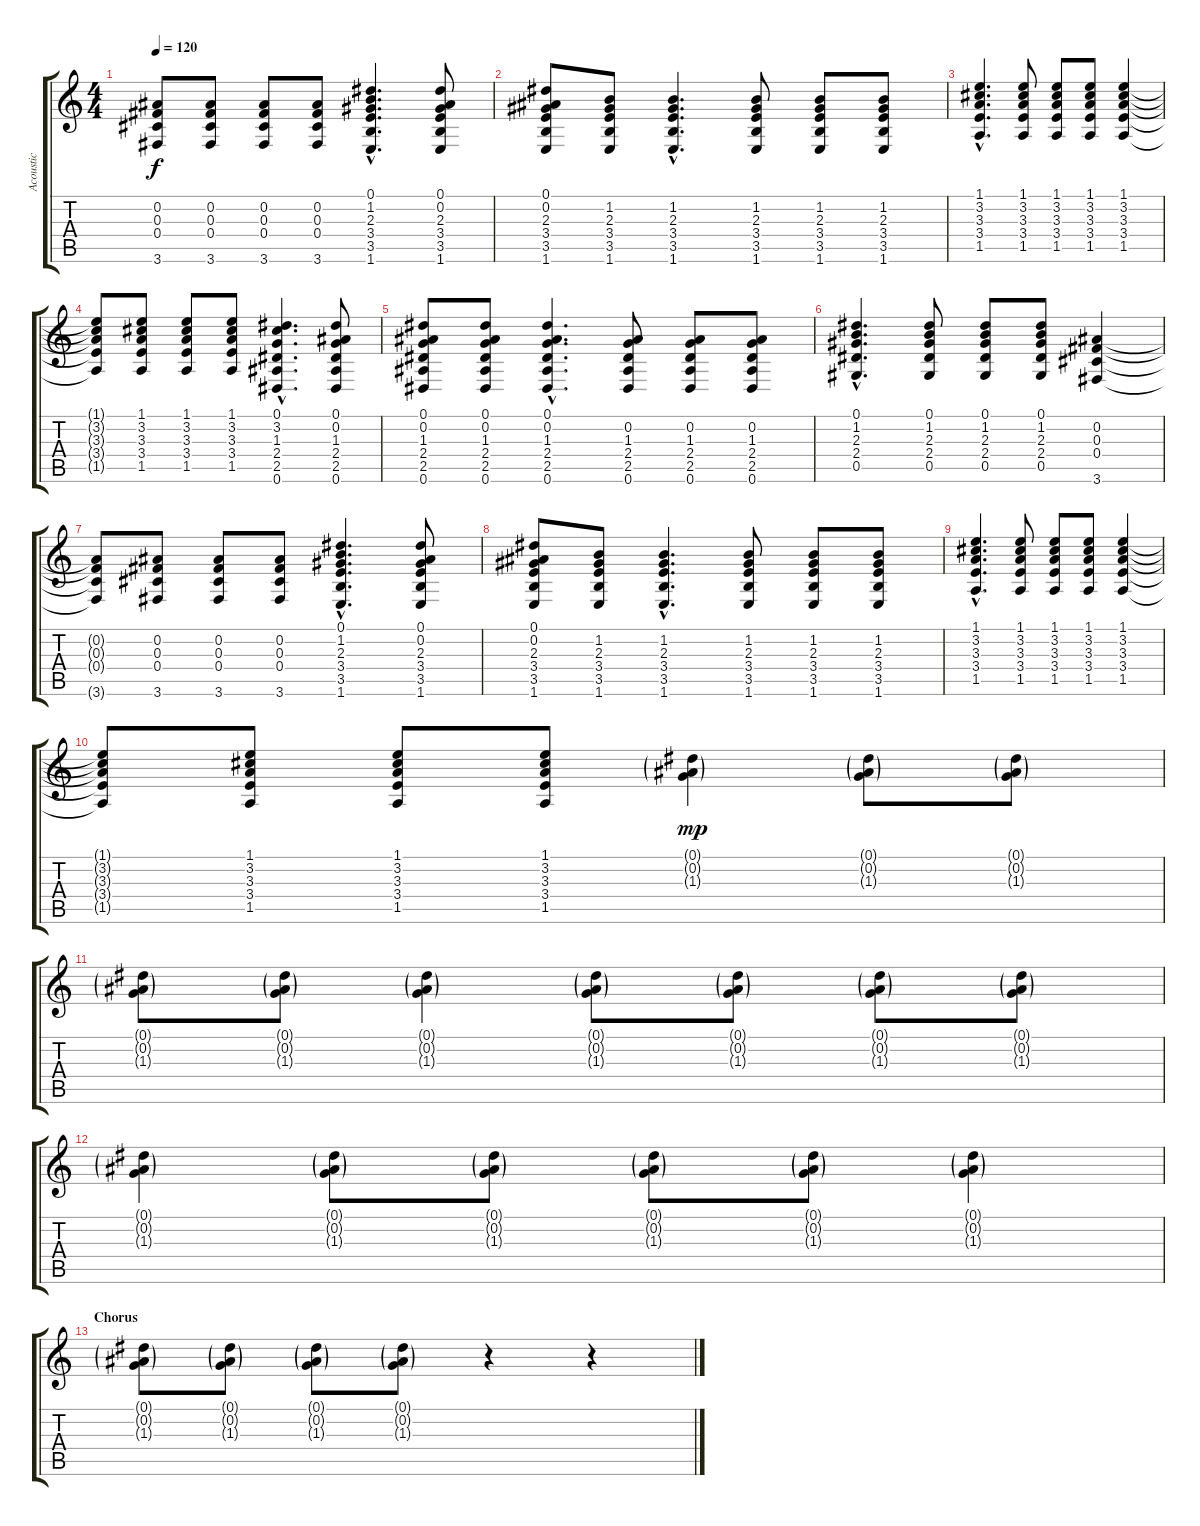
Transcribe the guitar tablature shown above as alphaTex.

\track ("Acoustic" "Acoustic") {instrument acousticguitarsteel}
\staff {score tabs}
\tuning (Eb4 Bb3 Gb3 Db3 Ab2 Eb2) {hide}
\ts (4 4)
\tempo 120
\clef g2
\ks c
(0.2{t} 0.3{t} 0.4{t} 3.6{t}).8{dy f} (0.2 0.3 0.4 3.6).8 (0.2 0.3 0.4 3.6).8 (0.2 0.3 0.4 3.6).8 (0.1{hac} 1.2{hac} 2.3{hac} 3.4{hac} 3.5{hac} 1.6{hac}).4{d} (0.1 0.2 2.3 3.4 3.5 1.6).8 |
(0.1 0.2 2.3 3.4 3.5 1.6).8 (1.2 2.3 3.4 3.5 1.6).8 (1.2{hac} 2.3{hac} 3.4{hac} 3.5{hac} 1.6{hac}).4{d} (1.2 2.3 3.4 3.5 1.6).8 (1.2 2.3 3.4 3.5 1.6).8 (1.2 2.3 3.4 3.5 1.6).8 |
(1.1{hac} 3.2{hac} 3.3{hac} 3.4{hac} 1.5{hac}).4{d} (1.1 3.2 3.3 3.4 1.5).8 (1.1 3.2 3.3 3.4 1.5).8 (1.1 3.2 3.3 3.4 1.5).8 (1.1 3.2 3.3 3.4 1.5).4 |
(1.1{t} 3.2{t} 3.3{t} 3.4{t} 1.5{t}).8 (1.1 3.2 3.3 3.4 1.5).8 (1.1 3.2 3.3 3.4 1.5).8 (1.1 3.2 3.3 3.4 1.5).8 (0.1{hac} 3.2{hac} 1.3{hac} 2.4{hac} 2.5{hac} 0.6{hac}).4{d} (0.1 0.2 1.3 2.4 2.5 0.6).8 |
(0.1 0.2 1.3 2.4 2.5 0.6).8 (0.1 0.2 1.3 2.4 2.5 0.6).8 (0.1{hac} 0.2{hac} 1.3{hac} 2.4{hac} 2.5{hac} 0.6{hac}).4{d} (0.2 1.3 2.4 2.5 0.6).8 (0.2 1.3 2.4 2.5 0.6).8 (0.2 1.3 2.4 2.5 0.6).8 |
(0.1{hac} 1.2{hac} 2.3{hac} 2.4{hac} 0.5{hac}).4{d} (0.1 1.2 2.3 2.4 0.5).8 (0.1 1.2 2.3 2.4 0.5).8 (0.1 1.2 2.3 2.4 0.5).8 (0.2 0.3 0.4 3.6).4 |
(0.2{t} 0.3{t} 0.4{t} 3.6{t}).8 (0.2 0.3 0.4 3.6).8 (0.2 0.3 0.4 3.6).8 (0.2 0.3 0.4 3.6).8 (0.1{hac} 1.2{hac} 2.3{hac} 3.4{hac} 3.5{hac} 1.6{hac}).4{d} (0.1 0.2 2.3 3.4 3.5 1.6).8 |
(0.1 0.2 2.3 3.4 3.5 1.6).8 (1.2 2.3 3.4 3.5 1.6).8 (1.2{hac} 2.3{hac} 3.4{hac} 3.5{hac} 1.6{hac}).4{d} (1.2 2.3 3.4 3.5 1.6).8 (1.2 2.3 3.4 3.5 1.6).8 (1.2 2.3 3.4 3.5 1.6).8 |
(1.1{hac} 3.2{hac} 3.3{hac} 3.4{hac} 1.5{hac}).4{d} (1.1 3.2 3.3 3.4 1.5).8 (1.1 3.2 3.3 3.4 1.5).8 (1.1 3.2 3.3 3.4 1.5).8 (1.1 3.2 3.3 3.4 1.5).4 |
(1.1{t} 3.2{t} 3.3{t} 3.4{t} 1.5{t}).8 (1.1 3.2 3.3 3.4 1.5).8 (1.1 3.2 3.3 3.4 1.5).8 (1.1 3.2 3.3 3.4 1.5).8 (0.1{g} 0.2{g} 1.3{g}).4{dy mp} (0.1{g} 0.2{g} 1.3{g}).8 (0.1{g} 0.2{g} 1.3{g}).8 |
(0.1{g} 0.2{g} 1.3{g}).8 (0.1{g} 0.2{g} 1.3{g}).8 (0.1{g} 0.2{g} 1.3{g}).4 (0.1{g} 0.2{g} 1.3{g}).8 (0.1{g} 0.2{g} 1.3{g}).8 (0.1{g} 0.2{g} 1.3{g}).8 (0.1{g} 0.2{g} 1.3{g}).8 |
(0.1{g} 0.2{g} 1.3{g}).4 (0.1{g} 0.2{g} 1.3{g}).8 (0.1{g} 0.2{g} 1.3{g}).8 (0.1{g} 0.2{g} 1.3{g}).8 (0.1{g} 0.2{g} 1.3{g}).8 (0.1{g} 0.2{g} 1.3{g}).4 |
\section ("" "Chorus")
(0.1{g} 0.2{g} 1.3{g}).8 (0.1{g} 0.2{g} 1.3{g}).8 (0.1{g} 0.2{g} 1.3{g}).8 (0.1{g} 0.2{g} 1.3{g}).8 r.4 r.4
